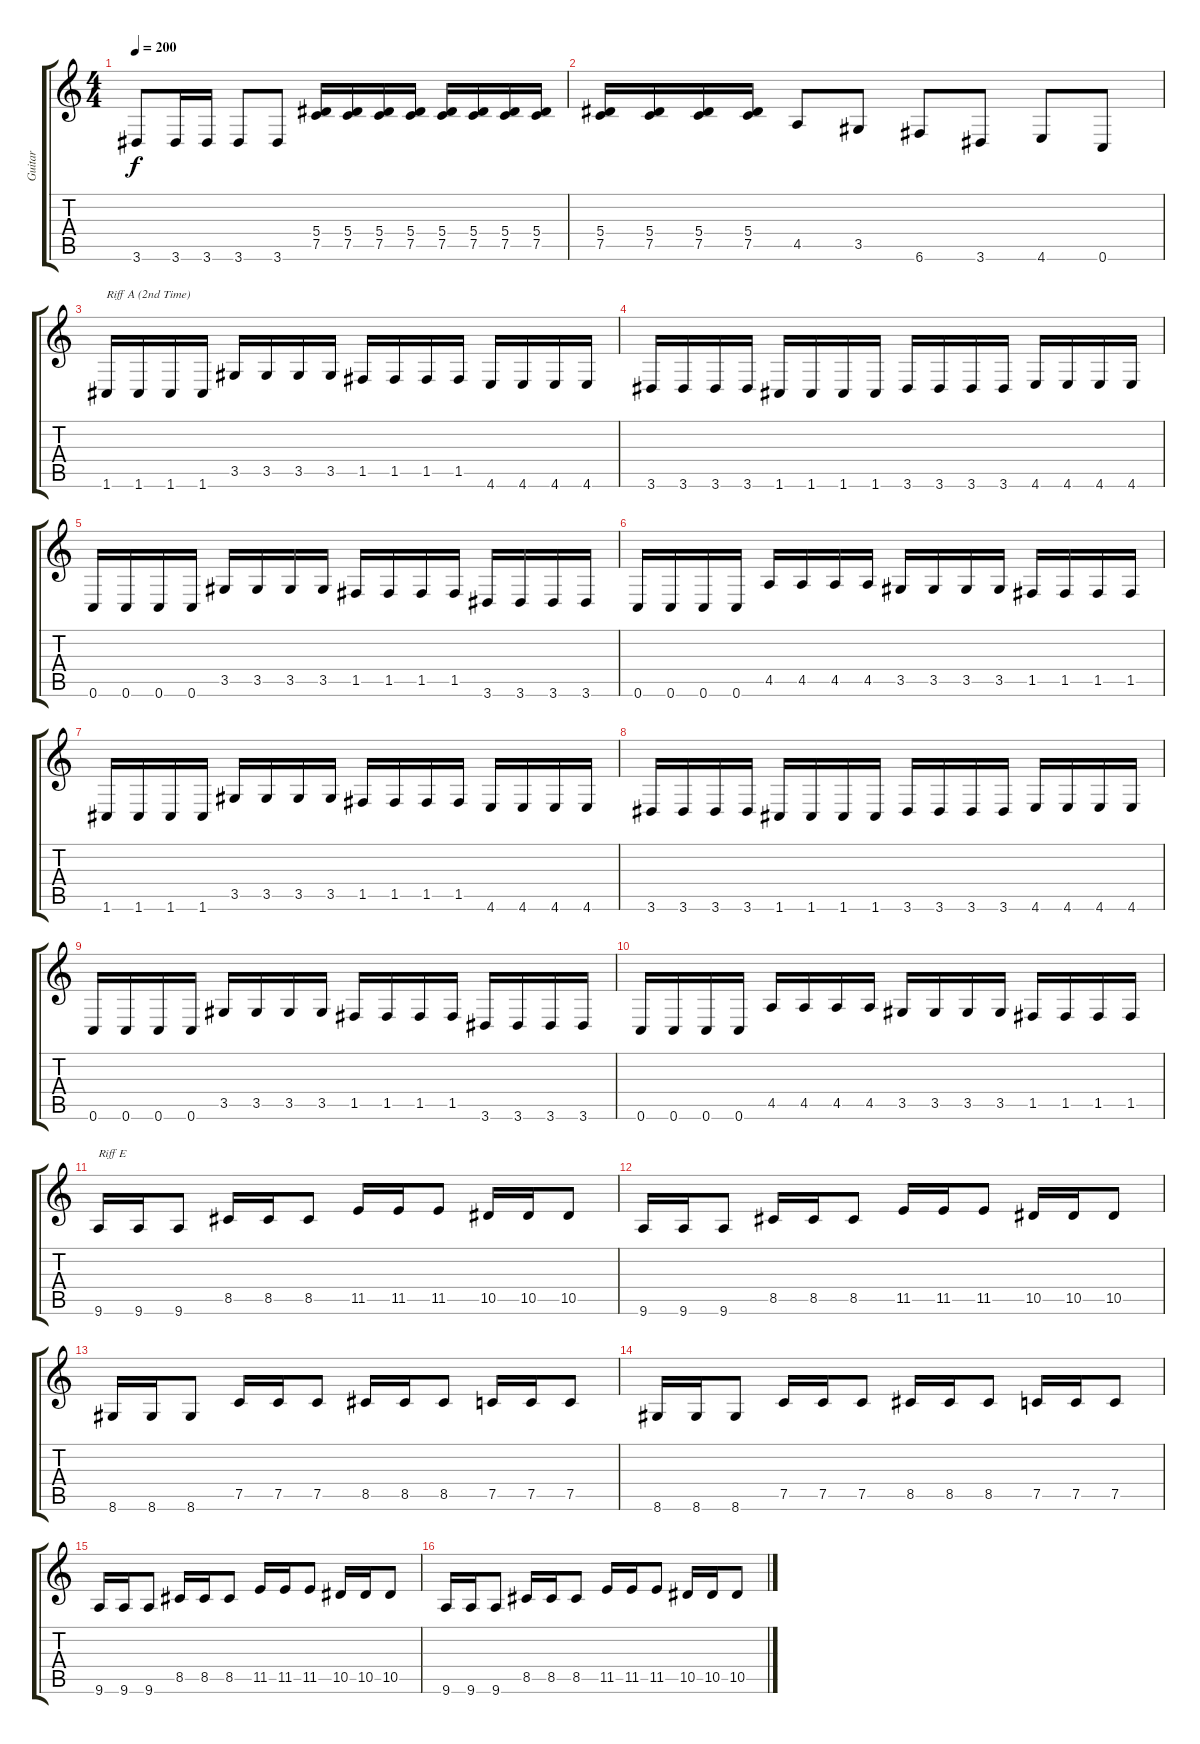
\track ("Guitar" "Guitar") {instrument distortionguitar}
\staff {score tabs}
\tuning (C4 G3 Eb3 Bb2 F2 C2) {hide}
\ts (4 4)
\tempo 200
\clef g2
\ks c
3.6.8{dy f} 3.6.16 3.6.16 3.6.8 3.6.8 (5.4 7.5).16 (5.4 7.5).16 (5.4 7.5).16 (5.4 7.5).16 (5.4 7.5).16 (5.4 7.5).16 (5.4 7.5).16 (5.4 7.5).16 |
(5.4 7.5).16 (5.4 7.5).16 (5.4 7.5).16 (5.4 7.5).16 4.5.8 3.5.8 6.6.8 3.6.8 4.6.8 0.6.8 |
1.6.16{txt "Riff A (2nd Time)"} 1.6.16 1.6.16 1.6.16 3.5.16 3.5.16 3.5.16 3.5.16 1.5.16 1.5.16 1.5.16 1.5.16 4.6.16 4.6.16 4.6.16 4.6.16 |
3.6.16 3.6.16 3.6.16 3.6.16 1.6.16 1.6.16 1.6.16 1.6.16 3.6.16 3.6.16 3.6.16 3.6.16 4.6.16 4.6.16 4.6.16 4.6.16 |
0.6.16 0.6.16 0.6.16 0.6.16 3.5.16 3.5.16 3.5.16 3.5.16 1.5.16 1.5.16 1.5.16 1.5.16 3.6.16 3.6.16 3.6.16 3.6.16 |
0.6.16 0.6.16 0.6.16 0.6.16 4.5.16 4.5.16 4.5.16 4.5.16 3.5.16 3.5.16 3.5.16 3.5.16 1.5.16 1.5.16 1.5.16 1.5.16 |
1.6.16 1.6.16 1.6.16 1.6.16 3.5.16 3.5.16 3.5.16 3.5.16 1.5.16 1.5.16 1.5.16 1.5.16 4.6.16 4.6.16 4.6.16 4.6.16 |
3.6.16 3.6.16 3.6.16 3.6.16 1.6.16 1.6.16 1.6.16 1.6.16 3.6.16 3.6.16 3.6.16 3.6.16 4.6.16 4.6.16 4.6.16 4.6.16 |
0.6.16 0.6.16 0.6.16 0.6.16 3.5.16 3.5.16 3.5.16 3.5.16 1.5.16 1.5.16 1.5.16 1.5.16 3.6.16 3.6.16 3.6.16 3.6.16 |
0.6.16 0.6.16 0.6.16 0.6.16 4.5.16 4.5.16 4.5.16 4.5.16 3.5.16 3.5.16 3.5.16 3.5.16 1.5.16 1.5.16 1.5.16 1.5.16 |
9.6.16{txt "Riff E"} 9.6.16 9.6.8 8.5.16 8.5.16 8.5.8 11.5.16 11.5.16 11.5.8 10.5.16 10.5.16 10.5.8 |
9.6.16 9.6.16 9.6.8 8.5.16 8.5.16 8.5.8 11.5.16 11.5.16 11.5.8 10.5.16 10.5.16 10.5.8 |
8.6.16 8.6.16 8.6.8 7.5.16 7.5.16 7.5.8 8.5.16 8.5.16 8.5.8 7.5.16 7.5.16 7.5.8 |
8.6.16 8.6.16 8.6.8 7.5.16 7.5.16 7.5.8 8.5.16 8.5.16 8.5.8 7.5.16 7.5.16 7.5.8 |
9.6.16 9.6.16 9.6.8 8.5.16 8.5.16 8.5.8 11.5.16 11.5.16 11.5.8 10.5.16 10.5.16 10.5.8 |
9.6.16 9.6.16 9.6.8 8.5.16 8.5.16 8.5.8 11.5.16 11.5.16 11.5.8 10.5.16 10.5.16 10.5.8
